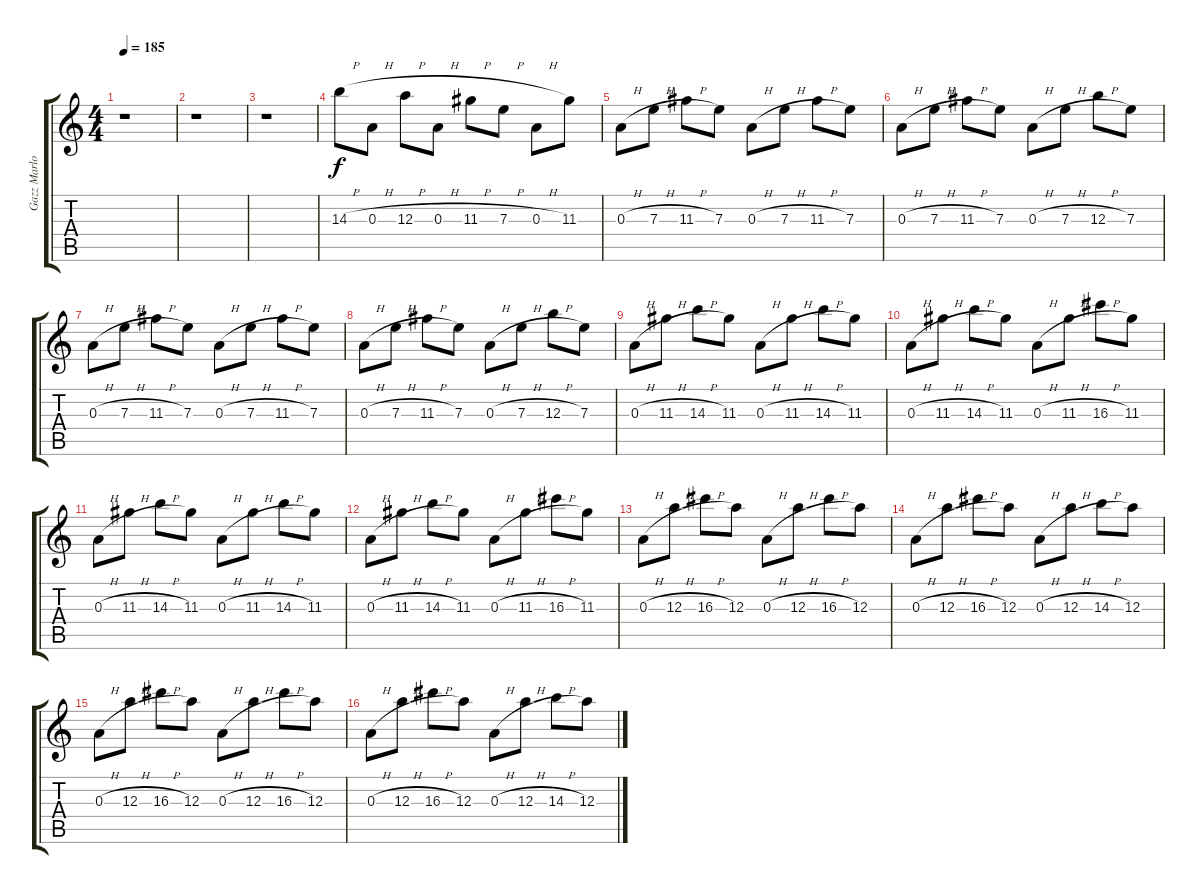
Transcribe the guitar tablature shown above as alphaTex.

\track ("Gazz Marlow" "Gazz Marlo") {instrument distortionguitar}
\staff {score tabs}
\tuning (E4 B3 A3 D3 A2 D2) {hide}
\ts (4 4)
\tempo 185
\clef g2
\ks c
r.1{dy f} |
r.1 |
\section ("" "       ")
r.1 |
14.3{h}.8 0.3{h}.8 12.3{h}.8 0.3{h}.8 11.3{h}.8 7.3{h}.8 0.3{h}.8 11.3.8 |
\section ("" "")
0.3{h}.8 7.3{h}.8 11.3{h}.8 7.3.8 0.3{h}.8 7.3{h}.8 11.3{h}.8 7.3.8 |
0.3{h}.8 7.3{h}.8 11.3{h}.8 7.3.8 0.3{h}.8 7.3{h}.8 12.3{h}.8 7.3.8 |
0.3{h}.8 7.3{h}.8 11.3{h}.8 7.3.8 0.3{h}.8 7.3{h}.8 11.3{h}.8 7.3.8 |
0.3{h}.8 7.3{h}.8 11.3{h}.8 7.3.8 0.3{h}.8 7.3{h}.8 12.3{h}.8 7.3.8 |
0.3{h}.8 11.3{h}.8 14.3{h}.8 11.3.8 0.3{h}.8 11.3{h}.8 14.3{h}.8 11.3.8 |
0.3{h}.8 11.3{h}.8 14.3{h}.8 11.3.8 0.3{h}.8 11.3{h}.8 16.3{h}.8 11.3.8 |
0.3{h}.8 11.3{h}.8 14.3{h}.8 11.3.8 0.3{h}.8 11.3{h}.8 14.3{h}.8 11.3.8 |
0.3{h}.8 11.3{h}.8 14.3{h}.8 11.3.8 0.3{h}.8 11.3{h}.8 16.3{h}.8 11.3.8 |
0.3{h}.8 12.3{h}.8 16.3{h}.8 12.3.8 0.3{h}.8 12.3{h}.8 16.3{h}.8 12.3.8 |
0.3{h}.8 12.3{h}.8 16.3{h}.8 12.3.8 0.3{h}.8 12.3{h}.8 14.3{h}.8 12.3.8 |
0.3{h}.8 12.3{h}.8 16.3{h}.8 12.3.8 0.3{h}.8 12.3{h}.8 16.3{h}.8 12.3.8 |
0.3{h}.8 12.3{h}.8 16.3{h}.8 12.3.8 0.3{h}.8 12.3{h}.8 14.3{h}.8 12.3.8
